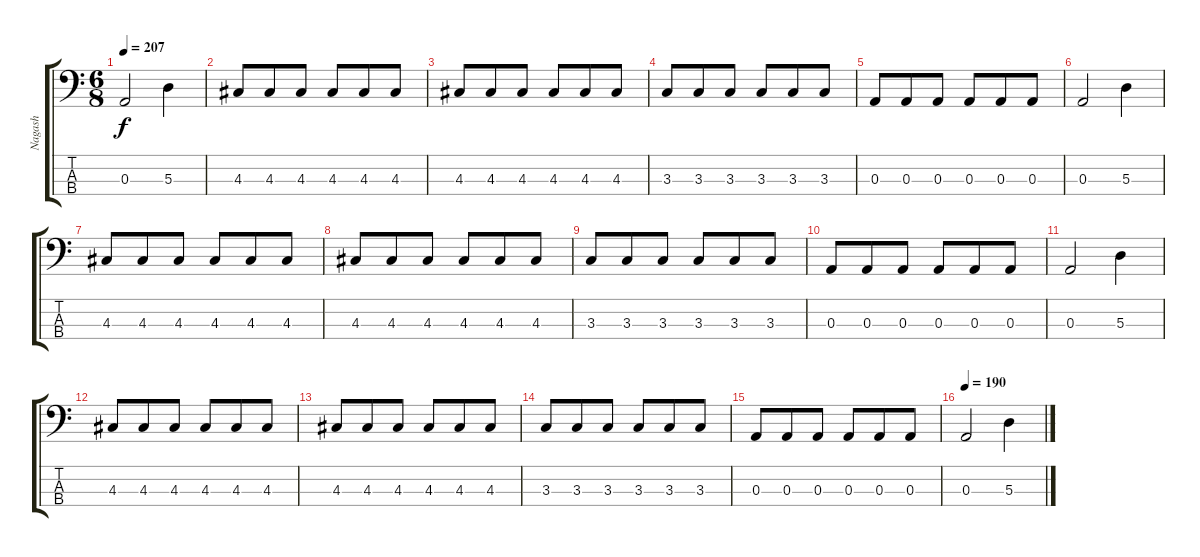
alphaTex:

\track ("Nagash" "Nagash") {instrument electricbassfinger}
\staff {score tabs}
\tuning (G2 D2 A1 E1) {hide}
\ts (6 8)
\tempo 207
\clef f4
\ks c
0.3.2{dy f instrument electricbassfinger} 5.3.4 |
4.3.8 4.3.8 4.3.8 4.3.8 4.3.8 4.3.8 |
4.3.8 4.3.8 4.3.8 4.3.8 4.3.8 4.3.8 |
3.3.8 3.3.8 3.3.8 3.3.8 3.3.8 3.3.8 |
0.3.8 0.3.8 0.3.8 0.3.8 0.3.8 0.3.8 |
0.3.2 5.3.4 |
4.3.8 4.3.8 4.3.8 4.3.8 4.3.8 4.3.8 |
4.3.8 4.3.8 4.3.8 4.3.8 4.3.8 4.3.8 |
3.3.8 3.3.8 3.3.8 3.3.8 3.3.8 3.3.8 |
0.3.8 0.3.8 0.3.8 0.3.8 0.3.8 0.3.8 |
0.3.2 5.3.4 |
4.3.8 4.3.8 4.3.8 4.3.8 4.3.8 4.3.8 |
4.3.8 4.3.8 4.3.8 4.3.8 4.3.8 4.3.8 |
3.3.8 3.3.8 3.3.8 3.3.8 3.3.8 3.3.8 |
0.3.8 0.3.8 0.3.8 0.3.8 0.3.8 0.3.8 |
\tempo 190
0.3.2 5.3.4
